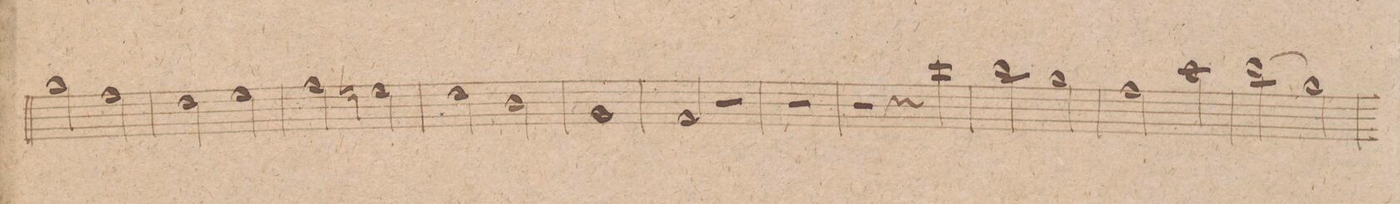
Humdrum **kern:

**kern	**dynam
*I"Fagotto. 2do	*
*clefF4	*
*k[f#c#g#]	*
*met(c|)	*
*M2/2	*
2B\	.
2A\	.
=166	=166
2F#\	.
2G#\	.
=167	=167
2A\	.
2Gn\	.
=168	=168
2F#\	.
2D\	.
=169	=169
1BB	.
=170	=170
2AA/	.
2r	.
=171	=171
1r	.
=172	=172
2r	.
4r	.
4e\	.
=173	=173
2d\	.
2B\	.
=174	=174
2A\	.
2c#\	.
=175	=175
(2d\	.
2B\)	.
=176	=176
*-	*-
